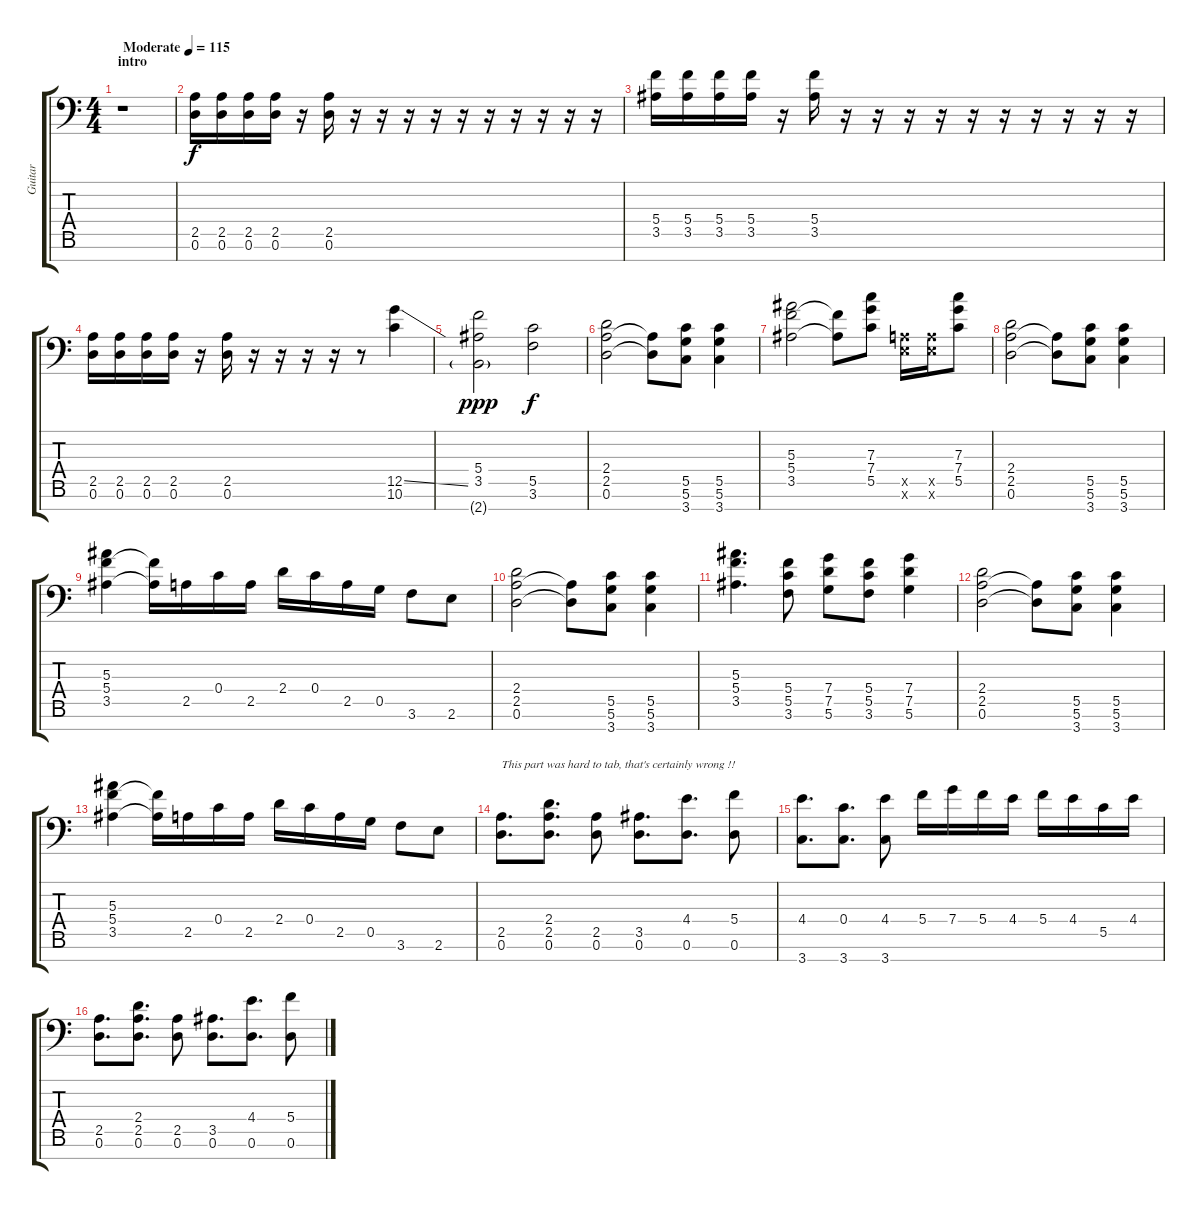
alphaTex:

\track ("Guitar" "Guitar") {instrument distortionguitar}
\staff {score tabs}
\tuning (D4 A3 F3 C3 G2 D2 A1) {hide}
\ts (4 4)
\section ("" "intro")
\tempo (115 "Moderate")
\clef f4
\ks c
r.1{dy f instrument distortionguitar} |
(2.5 0.6).16 (2.5 0.6).16 (2.5 0.6).16 (2.5 0.6).16 r.16 (2.5 0.6).16 r.16 r.16 r.16 r.16 r.16 r.16 r.16 r.16 r.16 r.16 |
(5.4 3.5).16 (5.4 3.5).16 (5.4 3.5).16 (5.4 3.5).16 r.16 (5.4 3.5).16 r.16 r.16 r.16 r.16 r.16 r.16 r.16 r.16 r.16 r.16 |
(2.5 0.6).16 (2.5 0.6).16 (2.5 0.6).16 (2.5 0.6).16 r.16 (2.5 0.6).16 r.16 r.16 r.16 r.16 r.8 (12.5{ss} 10.6).4 |
(5.4 3.5 2.7{g}).2{dy ppp} (5.5 3.6).2{dy f} |
(2.4 2.5 0.6).2 (2.5{t} 0.6{t}).8 (5.5 5.6 3.7).8 (5.5 5.6 3.7).4 |
(5.3 5.4 3.5).2 (5.4{t} 3.5{t}).8 (7.3 7.4 5.5).8 (2.5{x} 2.6{x}).16 (2.5{x} 2.6{x}).16 (7.3 7.4 5.5).8 |
(2.4 2.5 0.6).2 (2.5{t} 0.6{t}).8 (5.5 5.6 3.7).8 (5.5 5.6 3.7).4 |
(5.3 5.4 3.5).4 (5.4{t} 3.5{t}).16 2.5.16 0.4.16 2.5.16 2.4.16 0.4.16 2.5.16 0.5.16 3.6.8 2.6.8 |
(2.4 2.5 0.6).2 (2.5{t} 0.6{t}).8 (5.5 5.6 3.7).8 (5.5 5.6 3.7).4 |
(5.3 5.4 3.5).4{d} (5.4 5.5 3.6).8 (7.4 7.5 5.6).8 (5.4 5.5 3.6).8 (7.4 7.5 5.6).4 |
(2.4 2.5 0.6).2 (2.5{t} 0.6{t}).8 (5.5 5.6 3.7).8 (5.5 5.6 3.7).4 |
(5.3 5.4 3.5).4 (5.4{t} 3.5{t}).16 2.5.16 0.4.16 2.5.16 2.4.16 0.4.16 2.5.16 0.5.16 3.6.8 2.6.8 |
(2.5 0.6).8{d txt "This part was hard to tab, that's certainly wrong !!"} (2.4 2.5 0.6).8{d} (2.5 0.6).8 (3.5 0.6).8{d} (4.4 0.6).8{d} (5.4 0.6).8 |
(4.4 3.7).8{d} (0.4 3.7).8{d} (4.4 3.7).8 5.4.16 7.4.16 5.4.16 4.4.16 5.4.16 4.4.16 5.5.16 4.4.16 |
(2.5 0.6).8{d} (2.4 2.5 0.6).8{d} (2.5 0.6).8 (3.5 0.6).8{d} (4.4 0.6).8{d} (5.4 0.6).8
